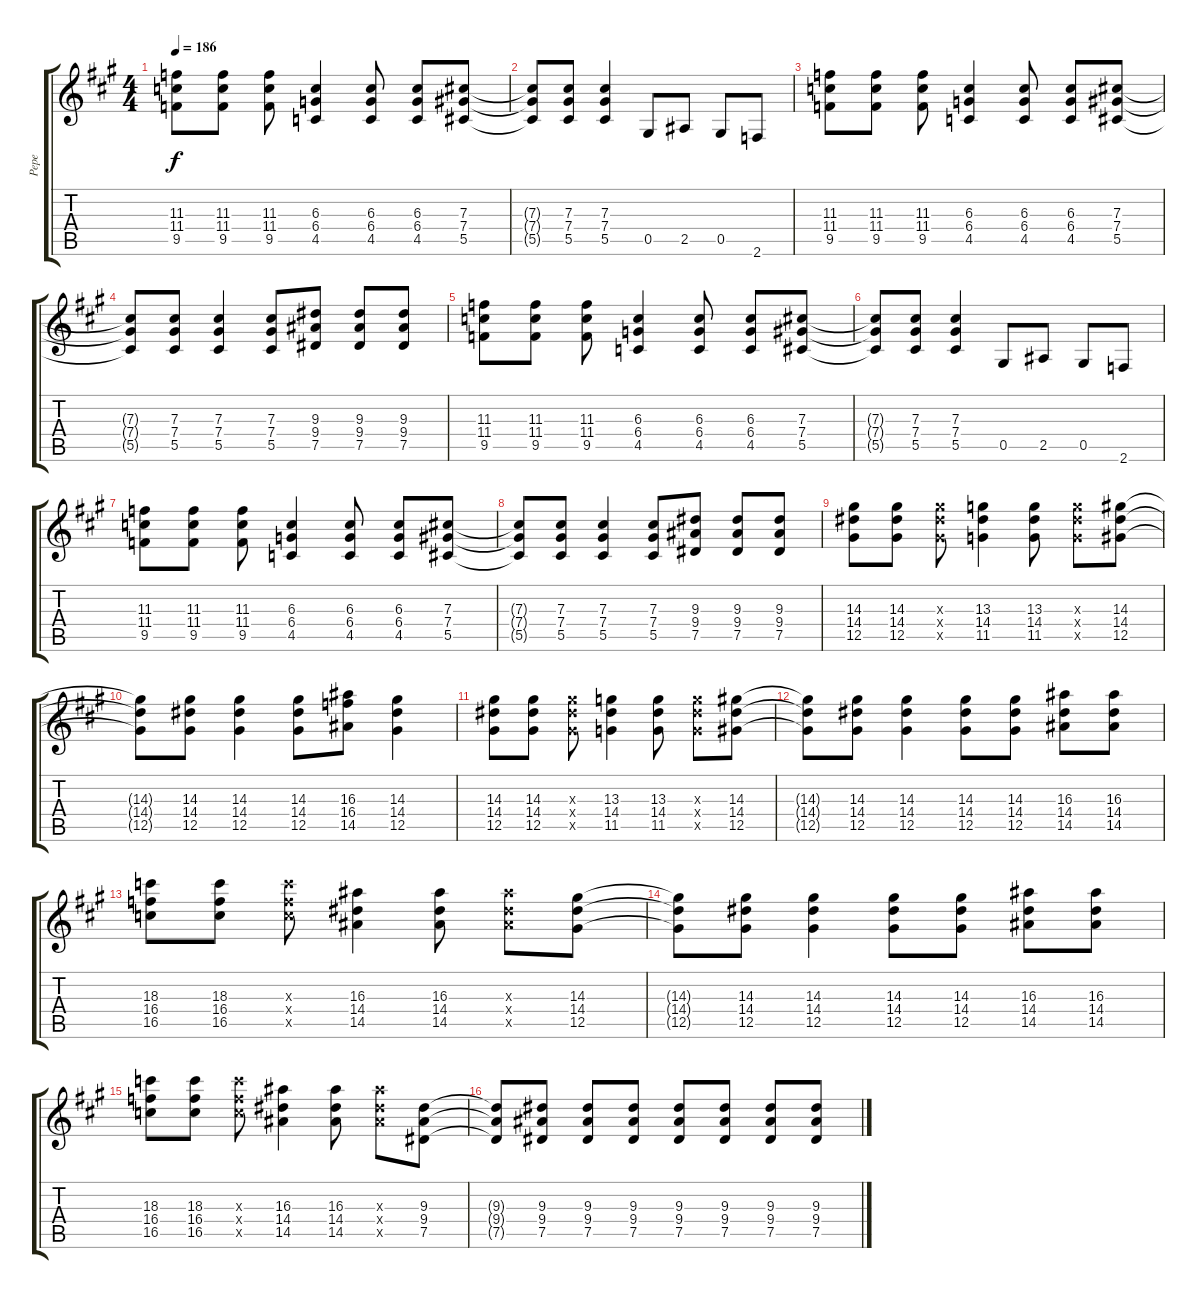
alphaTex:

\track ("Pepe" "Pepe") {instrument distortionguitar}
\staff {score tabs}
\tuning (Eb4 Bb3 Gb3 Db3 Ab2 Eb2) {hide}
\ts (4 4)
\tempo 186
\clef g2
\ks a
(11.3 11.4 9.5).8{dy f} (11.3 11.4 9.5).8 (11.3 11.4 9.5).8 (6.3 6.4 4.5).4 (6.3 6.4 4.5).8 (6.3 6.4 4.5).8 (7.3 7.4 5.5).8 |
(7.3{t} 7.4{t} 5.5{t}).8 (7.3 7.4 5.5).8 (7.3 7.4 5.5).4 0.5.8 2.5.8 0.5.8 2.6.8 |
(11.3 11.4 9.5).8 (11.3 11.4 9.5).8 (11.3 11.4 9.5).8 (6.3 6.4 4.5).4 (6.3 6.4 4.5).8 (6.3 6.4 4.5).8 (7.3 7.4 5.5).8 |
(7.3{t} 7.4{t} 5.5{t}).8 (7.3 7.4 5.5).8 (7.3 7.4 5.5).4 (7.3 7.4 5.5).8 (9.3 9.4 7.5).8 (9.3 9.4 7.5).8 (9.3 9.4 7.5).8 |
(11.3 11.4 9.5).8 (11.3 11.4 9.5).8 (11.3 11.4 9.5).8 (6.3 6.4 4.5).4 (6.3 6.4 4.5).8 (6.3 6.4 4.5).8 (7.3 7.4 5.5).8 |
(7.3{t} 7.4{t} 5.5{t}).8 (7.3 7.4 5.5).8 (7.3 7.4 5.5).4 0.5.8 2.5.8 0.5.8 2.6.8 |
(11.3 11.4 9.5).8 (11.3 11.4 9.5).8 (11.3 11.4 9.5).8 (6.3 6.4 4.5).4 (6.3 6.4 4.5).8 (6.3 6.4 4.5).8 (7.3 7.4 5.5).8 |
(7.3{t} 7.4{t} 5.5{t}).8 (7.3 7.4 5.5).8 (7.3 7.4 5.5).4 (7.3 7.4 5.5).8 (9.3 9.4 7.5).8 (9.3 9.4 7.5).8 (9.3 9.4 7.5).8 |
(14.3 14.4 12.5).8 (14.3 14.4 12.5).8 (14.3{x} 14.4{x} 12.5{x}).8 (13.3 14.4 11.5).4 (13.3 14.4 11.5).8 (13.3{x} 14.4{x} 11.5{x}).8 (14.3 14.4 12.5).8 |
(14.3{t} 14.4{t} 12.5{t}).8 (14.3 14.4 12.5).8 (14.3 14.4 12.5).4 (14.3 14.4 12.5).8 (16.3 16.4 14.5).8 (14.3 14.4 12.5).4 |
(14.3 14.4 12.5).8 (14.3 14.4 12.5).8 (14.3{x} 14.4{x} 12.5{x}).8 (13.3 14.4 11.5).4 (13.3 14.4 11.5).8 (13.3{x} 14.4{x} 11.5{x}).8 (14.3 14.4 12.5).8 |
(14.3{t} 14.4{t} 12.5{t}).8 (14.3 14.4 12.5).8 (14.3 14.4 12.5).4 (14.3 14.4 12.5).8 (14.3 14.4 12.5).8 (16.3 14.4 14.5).8 (16.3 14.4 14.5).8 |
(18.3 16.4 16.5).8 (18.3 16.4 16.5).8 (18.3{x} 16.4{x} 16.5{x}).8 (16.3 14.4 14.5).4 (16.3 14.4 14.5).8 (16.3{x} 14.4{x} 14.5{x}).8 (14.3 14.4 12.5).8 |
(14.3{t} 14.4{t} 12.5{t}).8 (14.3 14.4 12.5).8 (14.3 14.4 12.5).4 (14.3 14.4 12.5).8 (14.3 14.4 12.5).8 (16.3 14.4 14.5).8 (16.3 14.4 14.5).8 |
(18.3 16.4 16.5).8 (18.3 16.4 16.5).8 (18.3{x} 16.4{x} 16.5{x}).8 (16.3 14.4 14.5).4 (16.3 14.4 14.5).8 (16.3{x} 14.4{x} 14.5{x}).8 (9.3 9.4 7.5).8 |
(9.3{t} 9.4{t} 7.5{t}).8 (9.3 9.4 7.5).8 (9.3 9.4 7.5).8 (9.3 9.4 7.5).8 (9.3 9.4 7.5).8 (9.3 9.4 7.5).8 (9.3 9.4 7.5).8 (9.3 9.4 7.5).8
